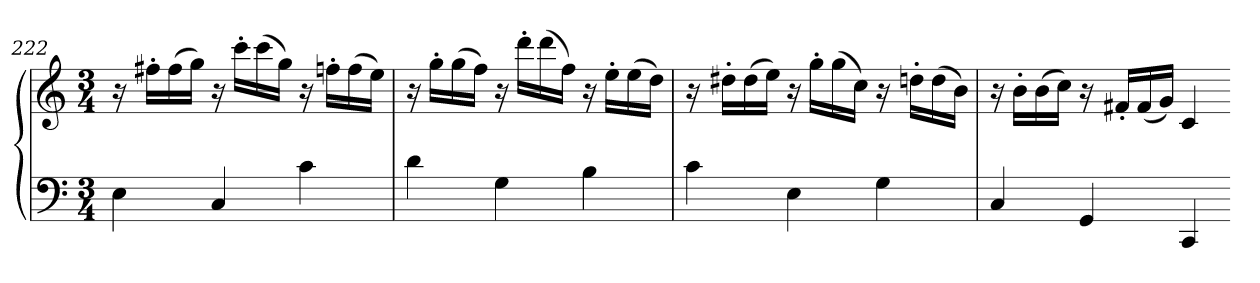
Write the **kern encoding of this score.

**kern	**kern
*part1	*part1
*staff2	*staff1
*clefF4	*clefG2
*k[]	*k[]
*C:	*C:
*M3/4	*M3/4
=222	=222
4E	16r
.	16ff#X'LL
.	(16ff#
.	16ggJJ)
4C	16r
.	16ccc'LL
.	(16ccc
.	16ggJJ)
4c	16r
.	16ffn'LL
.	(16ff
.	16eeJJ)
=223	=223
4d	16r
.	16gg'LL
.	(16gg
.	16ffJJ)
4G	16r
.	16ddd'LL
.	(16ddd
.	16ffJJ)
4B	16r
.	16ee'LL
.	(16ee
.	16ddJJ)
=224	=224
4c	16r
.	16dd#X'LL
.	(16dd#
.	16eeJJ)
4E	16r
.	16gg'LL
.	(16gg
.	16ccJJ)
4G	16r
.	16ddn'LL
.	(16dd
.	16bJJ)
=225	=225
4C	16r
.	16b'LL
.	(16b
.	16ccJJ)
4GG	16r
.	16f#X'LL
.	(16f#
.	16gJJ)
4CC	4c
=-	=-
*-	*-
